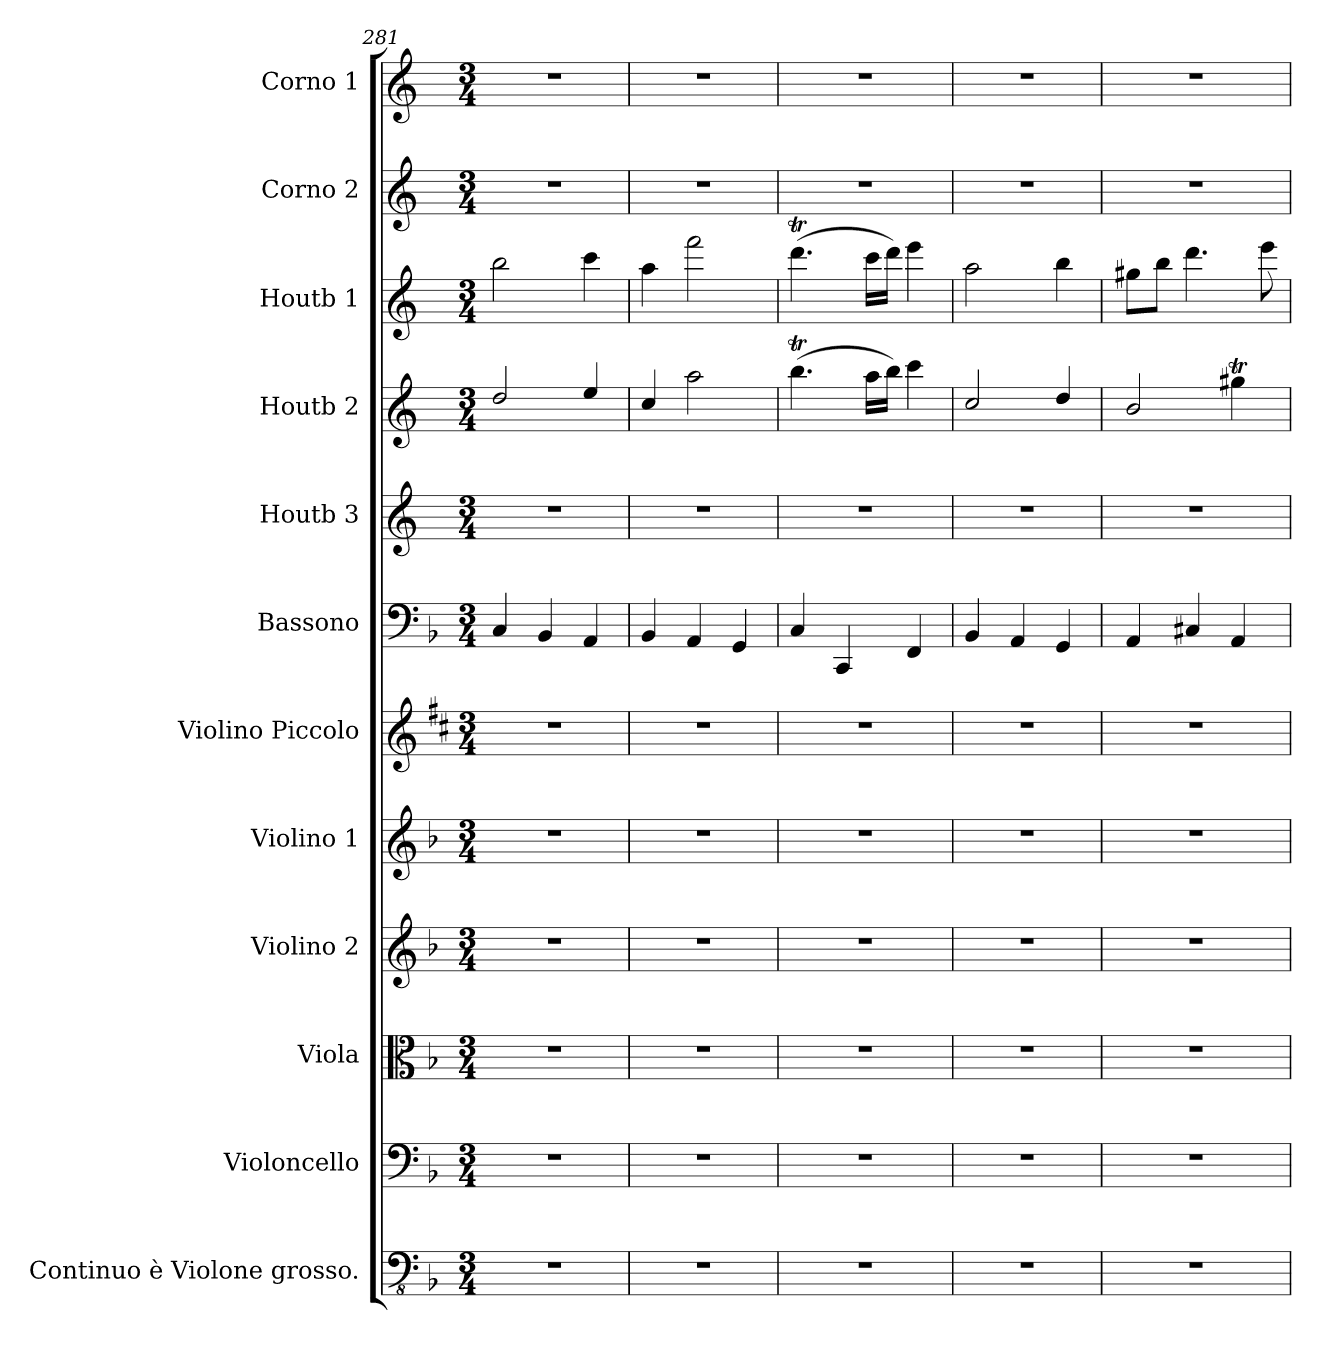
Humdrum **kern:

**kern	**kern	**kern	**kern	**kern	**kern	**kern	**kern	**kern	**kern	**kern	**kern
*part12	*part11	*part10	*part9	*part8	*part7	*part6	*part5	*part4	*part3	*part2	*part1
*staff12	*staff11	*staff10	*staff9	*staff8	*staff7	*staff6	*staff5	*staff4	*staff3	*staff2	*staff1
*I"Continuo è Violone grosso.	*I"Violoncello	*I"Viola	*I"Violino 2	*I"Violino 1	*I"Violino Piccolo	*I"Bassono	*I"Houtb 3	*I"Houtb 2	*I"Houtb 1	*I"Corno 2	*I"Corno 1
*	*I'Vc	*I'Vla	*I'Vln	*I'Vln	*I'Vln	*I'Bsn	*	*	*	*	*
*clefFv4	*clefF4	*clefC3	*clefG2	*clefG2	*clefG2	*clefF4	*clefG2	*clefG2	*clefG2	*clefG2	*clefG2
*ITrd7c12	*	*	*	*	*ITrd-2c-3	*	*ITrd4c7	*ITrd4c7	*ITrd4c7	*ITrd4c7	*ITrd4c7
*k[b-]	*k[b-]	*k[b-]	*k[b-]	*k[b-]	*k[b-]	*k[b-]	*k[b-]	*k[b-]	*k[b-]	*k[b-]	*k[b-]
*M3/4	*M3/4	*M3/4	*M3/4	*M3/4	*M3/4	*M3/4	*M3/4	*M3/4	*M3/4	*M3/4	*M3/4
=281	=281	=281	=281	=281	=281	=281	=281	=281	=281	=281	=281
2.r	2.r	2.r	2.r	2.r	2.r	4C/	2.r	2g/	2ee\	2.r	2.r
.	.	.	.	.	.	4BB-/	.	.	.	.	.
.	.	.	.	.	.	4AA/	.	4a/	4ff\	.	.
=282	=282	=282	=282	=282	=282	=282	=282	=282	=282	=282	=282
2.r	2.r	2.r	2.r	2.r	2.r	4BB-/	2.r	4f/	4dd\	2.r	2.r
.	.	.	.	.	.	4AA/	.	2dd\	2bb-\	.	.
.	.	.	.	.	.	4GG/	.	.	.	.	.
=283	=283	=283	=283	=283	=283	=283	=283	=283	=283	=283	=283
2.r	2.r	2.r	2.r	2.r	2.r	4C/	2.r	(4.eet\	(4.ggT\	2.r	2.r
.	.	.	.	.	.	4CC/	.	.	.	.	.
.	.	.	.	.	.	.	.	16dd\LL	16ff\LL	.	.
.	.	.	.	.	.	.	.	16ee\JJ)	16gg\JJ)	.	.
.	.	.	.	.	.	4FF/	.	4ff\	4aa\	.	.
=284	=284	=284	=284	=284	=284	=284	=284	=284	=284	=284	=284
2.r	2.r	2.r	2.r	2.r	2.r	4BB-/	2.r	2f/	2dd\	2.r	2.r
.	.	.	.	.	.	4AA/	.	.	.	.	.
.	.	.	.	.	.	4GG/	.	4g/	4ee\	.	.
=285	=285	=285	=285	=285	=285	=285	=285	=285	=285	=285	=285
2.r	2.r	2.r	2.r	2.r	2.r	4AA/	2.r	2e/	8cc#X\L	2.r	2.r
.	.	.	.	.	.	.	.	.	8ee\J	.	.
.	.	.	.	.	.	4C#X/	.	.	4.gg\	.	.
.	.	.	.	.	.	4AA/	.	4cc#Xt\	.	.	.
.	.	.	.	.	.	.	.	.	8aa\	.	.
=	=	=	=	=	=	=	=	=	=	=	=
*-	*-	*-	*-	*-	*-	*-	*-	*-	*-	*-	*-
